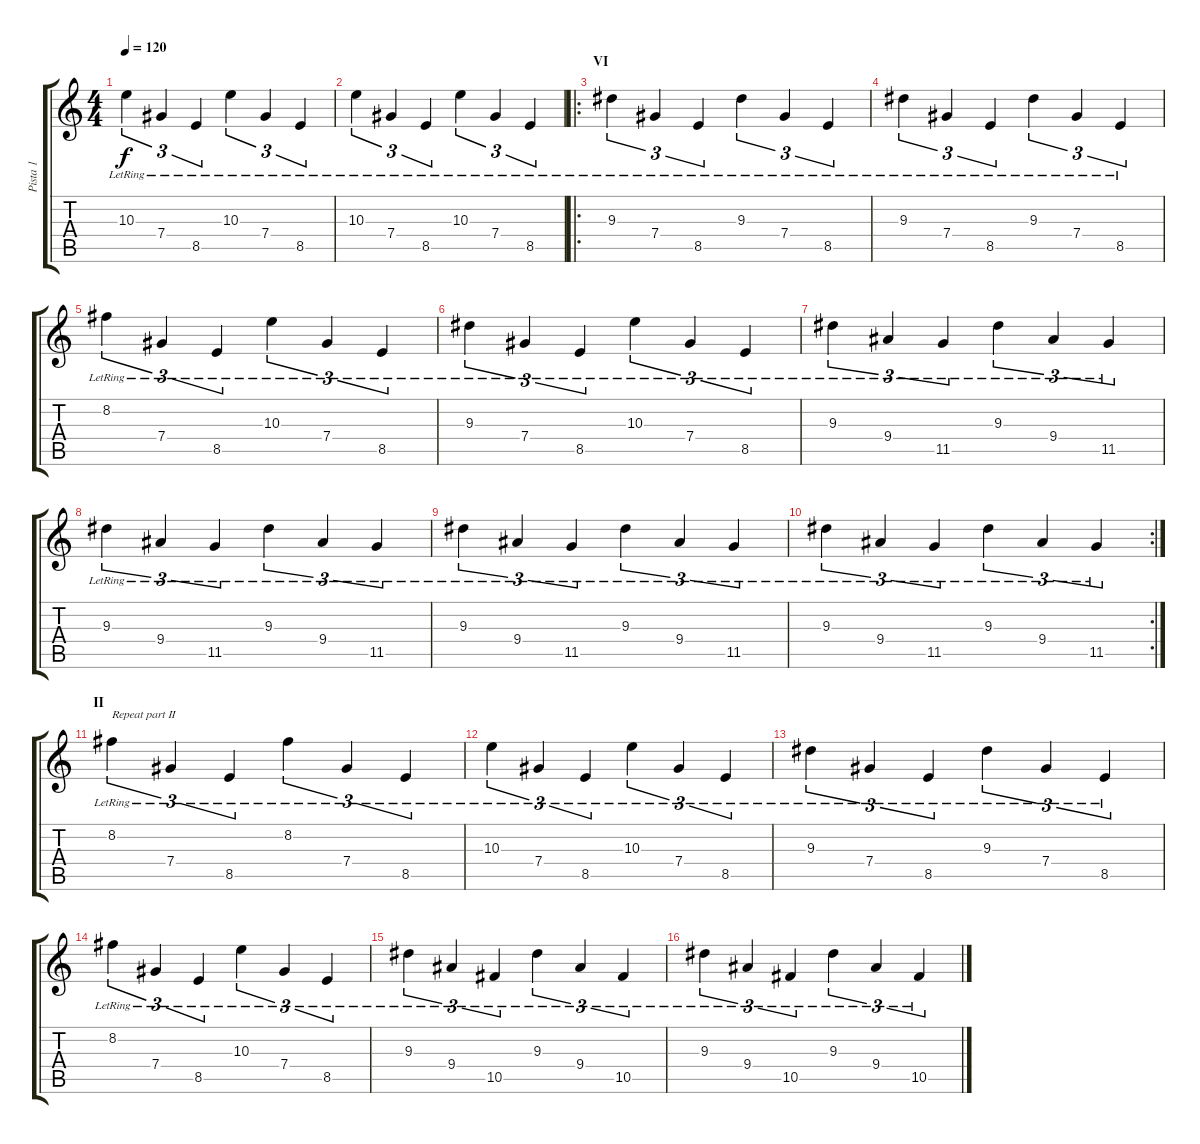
\track ("Pista 1" "Pista 1") {instrument distortionguitar}
\staff {score tabs}
\tuning (Eb4 Bb3 Gb3 Db3 Ab2 Db2) {hide}
\ts (4 4)
\tempo 120
\clef g2
\ks c
10.3{lr}.4{tu (3 2) dy f} 7.4{lr}.4{tu (3 2)} 8.5{lr}.4{tu (3 2)} 10.3{lr}.4{tu (3 2)} 7.4{lr}.4{tu (3 2)} 8.5{lr}.4{tu (3 2)} |
10.3{lr}.4{tu (3 2)} 7.4{lr}.4{tu (3 2)} 8.5{lr}.4{tu (3 2)} 10.3{lr}.4{tu (3 2)} 7.4{lr}.4{tu (3 2)} 8.5{lr}.4{tu (3 2)} |
\ro
\section ("" "VI")
9.3{lr}.4{tu (3 2)} 7.4{lr}.4{tu (3 2)} 8.5{lr}.4{tu (3 2)} 9.3{lr}.4{tu (3 2)} 7.4{lr}.4{tu (3 2)} 8.5{lr}.4{tu (3 2)} |
9.3{lr}.4{tu (3 2)} 7.4{lr}.4{tu (3 2)} 8.5{lr}.4{tu (3 2)} 9.3{lr}.4{tu (3 2)} 7.4{lr}.4{tu (3 2)} 8.5{lr}.4{tu (3 2)} |
8.2{lr}.4{tu (3 2)} 7.4{lr}.4{tu (3 2)} 8.5{lr}.4{tu (3 2)} 10.3{lr}.4{tu (3 2)} 7.4{lr}.4{tu (3 2)} 8.5{lr}.4{tu (3 2)} |
9.3{lr}.4{tu (3 2)} 7.4{lr}.4{tu (3 2)} 8.5{lr}.4{tu (3 2)} 10.3{lr}.4{tu (3 2)} 7.4{lr}.4{tu (3 2)} 8.5{lr}.4{tu (3 2)} |
9.3{lr}.4{tu (3 2)} 9.4{lr}.4{tu (3 2)} 11.5{lr}.4{tu (3 2)} 9.3{lr}.4{tu (3 2)} 9.4{lr}.4{tu (3 2)} 11.5{lr}.4{tu (3 2)} |
9.3{lr}.4{tu (3 2)} 9.4{lr}.4{tu (3 2)} 11.5{lr}.4{tu (3 2)} 9.3{lr}.4{tu (3 2)} 9.4{lr}.4{tu (3 2)} 11.5{lr}.4{tu (3 2)} |
9.3{lr}.4{tu (3 2)} 9.4{lr}.4{tu (3 2)} 11.5{lr}.4{tu (3 2)} 9.3{lr}.4{tu (3 2)} 9.4{lr}.4{tu (3 2)} 11.5{lr}.4{tu (3 2)} |
\rc 2
9.3{lr}.4{tu (3 2)} 9.4{lr}.4{tu (3 2)} 11.5{lr}.4{tu (3 2)} 9.3{lr}.4{tu (3 2)} 9.4{lr}.4{tu (3 2)} 11.5{lr}.4{tu (3 2)} |
\section ("" "II")
8.2{lr}.4{tu (3 2) txt "Repeat part II"} 7.4{lr}.4{tu (3 2)} 8.5{lr}.4{tu (3 2)} 8.2{lr}.4{tu (3 2)} 7.4{lr}.4{tu (3 2)} 8.5{lr}.4{tu (3 2)} |
10.3{lr}.4{tu (3 2)} 7.4{lr}.4{tu (3 2)} 8.5{lr}.4{tu (3 2)} 10.3{lr}.4{tu (3 2)} 7.4{lr}.4{tu (3 2)} 8.5{lr}.4{tu (3 2)} |
9.3{lr}.4{tu (3 2)} 7.4{lr}.4{tu (3 2)} 8.5{lr}.4{tu (3 2)} 9.3{lr}.4{tu (3 2)} 7.4{lr}.4{tu (3 2)} 8.5{lr}.4{tu (3 2)} |
8.2{lr}.4{tu (3 2)} 7.4{lr}.4{tu (3 2)} 8.5{lr}.4{tu (3 2)} 10.3{lr}.4{tu (3 2)} 7.4{lr}.4{tu (3 2)} 8.5{lr}.4{tu (3 2)} |
9.3{lr}.4{tu (3 2)} 9.4{lr}.4{tu (3 2)} 10.5{lr}.4{tu (3 2)} 9.3{lr}.4{tu (3 2)} 9.4{lr}.4{tu (3 2)} 10.5{lr}.4{tu (3 2)} |
9.3{lr}.4{tu (3 2)} 9.4{lr}.4{tu (3 2)} 10.5{lr}.4{tu (3 2)} 9.3{lr}.4{tu (3 2)} 9.4{lr}.4{tu (3 2)} 10.5{lr}.4{tu (3 2)}
